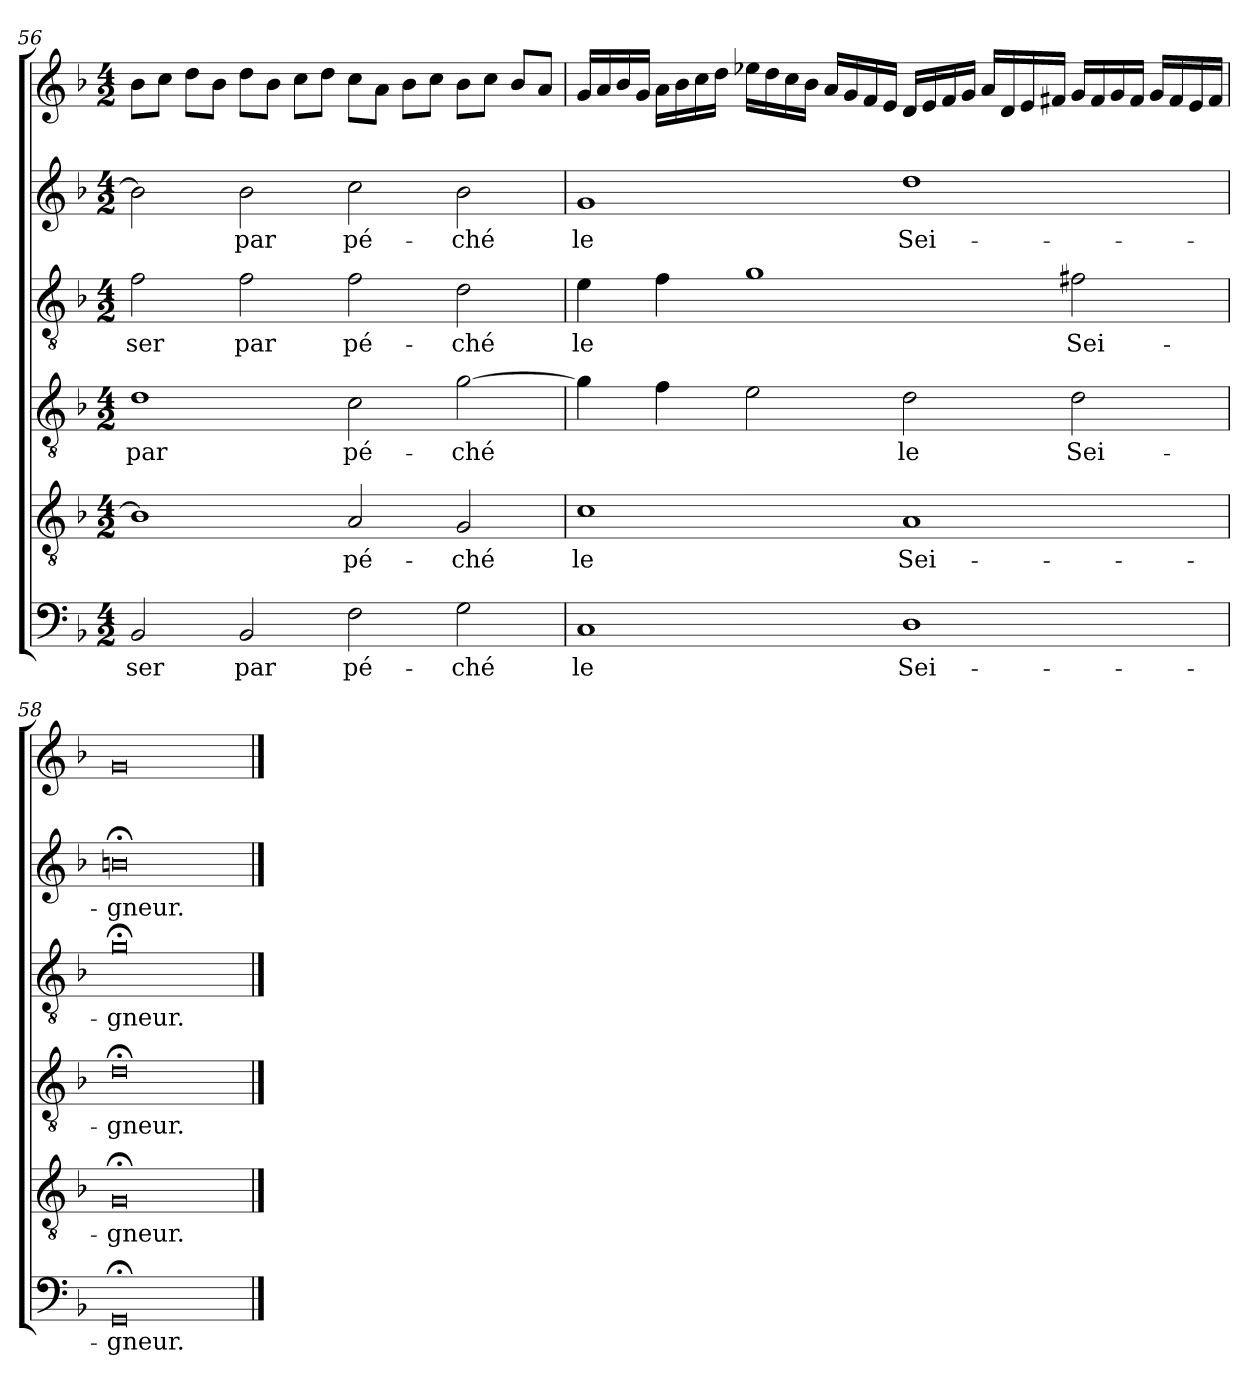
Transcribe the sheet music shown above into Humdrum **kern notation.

**kern	**text	**kern	**text	**kern	**text	**kern	**text	**kern	**text	**kern
*part6	*part6	*part5	*part5	*part4	*part4	*part3	*part3	*part2	*part2	*part1
*staff6	*staff6	*staff5	*staff5	*staff4	*staff4	*staff3	*staff3	*staff2	*staff2	*staff1
!!LO:PB:g=z
*clefF4	*	*clefGv2	*	*clefGv2	*	*clefGv2	*	*clefG2	*	*clefG2
*k[b-]	*	*k[b-]	*	*k[b-]	*	*k[b-]	*	*k[b-]	*	*k[b-]
*F:	*	*F:	*	*F:	*	*F:	*	*F:	*	*F:
*M4/2	*	*M4/2	*	*M4/2	*	*M4/2	*	*M4/2	*	*M4/2
=56	=56	=56	=56	=56	=56	=56	=56	=56	=56	=56
!	!LO:LY:b	!	!	!	!LO:LY:b	!	!LO:LY:b	!	!	!
2BB-/	-ser	1B-]	.	1d	par	2f\	-ser	2b-\]	.	8b-\L
.	.	.	.	.	.	.	.	.	.	8cc\J
.	.	.	.	.	.	.	.	.	.	8dd\L
.	.	.	.	.	.	.	.	.	.	8b-\J
!	!LO:LY:b	!	!	!	!	!	!LO:LY:b	!	!LO:LY:b	!
2BB-/	par	.	.	.	.	2f\	par	2b-\	par	8dd\L
.	.	.	.	.	.	.	.	.	.	8b-\J
.	.	.	.	.	.	.	.	.	.	8cc\L
.	.	.	.	.	.	.	.	.	.	8dd\J
!	!LO:LY:b	!	!LO:LY:b	!	!LO:LY:b	!	!LO:LY:b	!	!LO:LY:b	!
2F\	pé-	2A/	pé-	2c\	pé-	2f\	pé-	2cc\	pé-	8cc\L
.	.	.	.	.	.	.	.	.	.	8a\J
.	.	.	.	.	.	.	.	.	.	8b-\L
.	.	.	.	.	.	.	.	.	.	8cc\J
!	!LO:LY:b	!	!LO:LY:b	!	!LO:LY:b	!	!LO:LY:b	!	!LO:LY:b	!
2G\	-ché	2G/	-ché	[2g\	-ché	2d\	-ché	2b-\	-ché	8b-\L
.	.	.	.	.	.	.	.	.	.	8cc\J
.	.	.	.	.	.	.	.	.	.	8b-/L
.	.	.	.	.	.	.	.	.	.	8a/J
=57	=57	=57	=57	=57	=57	=57	=57	=57	=57	=57
!	!LO:LY:b	!	!LO:LY:b	!	!	!	!LO:LY:b	!	!LO:LY:b	!
1C	le	1c	le	4g\]	.	4e\	le	1g	le	16g/LL
.	.	.	.	.	.	.	.	.	.	16a/
.	.	.	.	.	.	.	.	.	.	16b-/
.	.	.	.	.	.	.	.	.	.	16g/JJ
.	.	.	.	4f\	.	4f\	.	.	.	16a\LL
.	.	.	.	.	.	.	.	.	.	16b-\
.	.	.	.	.	.	.	.	.	.	16cc\
.	.	.	.	.	.	.	.	.	.	16dd\JJ
.	.	.	.	2e\	.	1g	.	.	.	16ee-X\LL
.	.	.	.	.	.	.	.	.	.	16dd\
.	.	.	.	.	.	.	.	.	.	16cc\
.	.	.	.	.	.	.	.	.	.	16b-\JJ
.	.	.	.	.	.	.	.	.	.	16a/LL
.	.	.	.	.	.	.	.	.	.	16g/
.	.	.	.	.	.	.	.	.	.	16f/
.	.	.	.	.	.	.	.	.	.	16e/JJ
!	!LO:LY:b	!	!LO:LY:b	!	!LO:LY:b	!	!	!	!LO:LY:b	!
1D	Sei-	1A	Sei-	2d\	le	.	.	1dd	Sei-	16d/LL
.	.	.	.	.	.	.	.	.	.	16e/
.	.	.	.	.	.	.	.	.	.	16f/
.	.	.	.	.	.	.	.	.	.	16g/JJ
.	.	.	.	.	.	.	.	.	.	16a/LL
.	.	.	.	.	.	.	.	.	.	16d/
.	.	.	.	.	.	.	.	.	.	16e/
.	.	.	.	.	.	.	.	.	.	16f#X/JJ
!	!	!	!	!	!LO:LY:b	!	!LO:LY:b	!	!	!
.	.	.	.	2d\	Sei-	2f#X\	Sei-	.	.	16g/LL
.	.	.	.	.	.	.	.	.	.	16f#/
.	.	.	.	.	.	.	.	.	.	16g/
.	.	.	.	.	.	.	.	.	.	16f#/JJ
.	.	.	.	.	.	.	.	.	.	16g/LL
.	.	.	.	.	.	.	.	.	.	16f#/
.	.	.	.	.	.	.	.	.	.	16e/
.	.	.	.	.	.	.	.	.	.	16f#/JJ
=58	=58	=58	=58	=58	=58	=58	=58	=58	=58	=58
!	!LO:LY:b	!	!LO:LY:b	!	!LO:LY:b	!	!LO:LY:b	!	!LO:LY:b	!
0GG;<	-gneur.	0G;<	-gneur.	0d;<	-gneur.	0g;<	-gneur.	0bn;<	-gneur.	0g
==	==	==	==	==	==	==	==	==	==	==
*-	*-	*-	*-	*-	*-	*-	*-	*-	*-	*-
